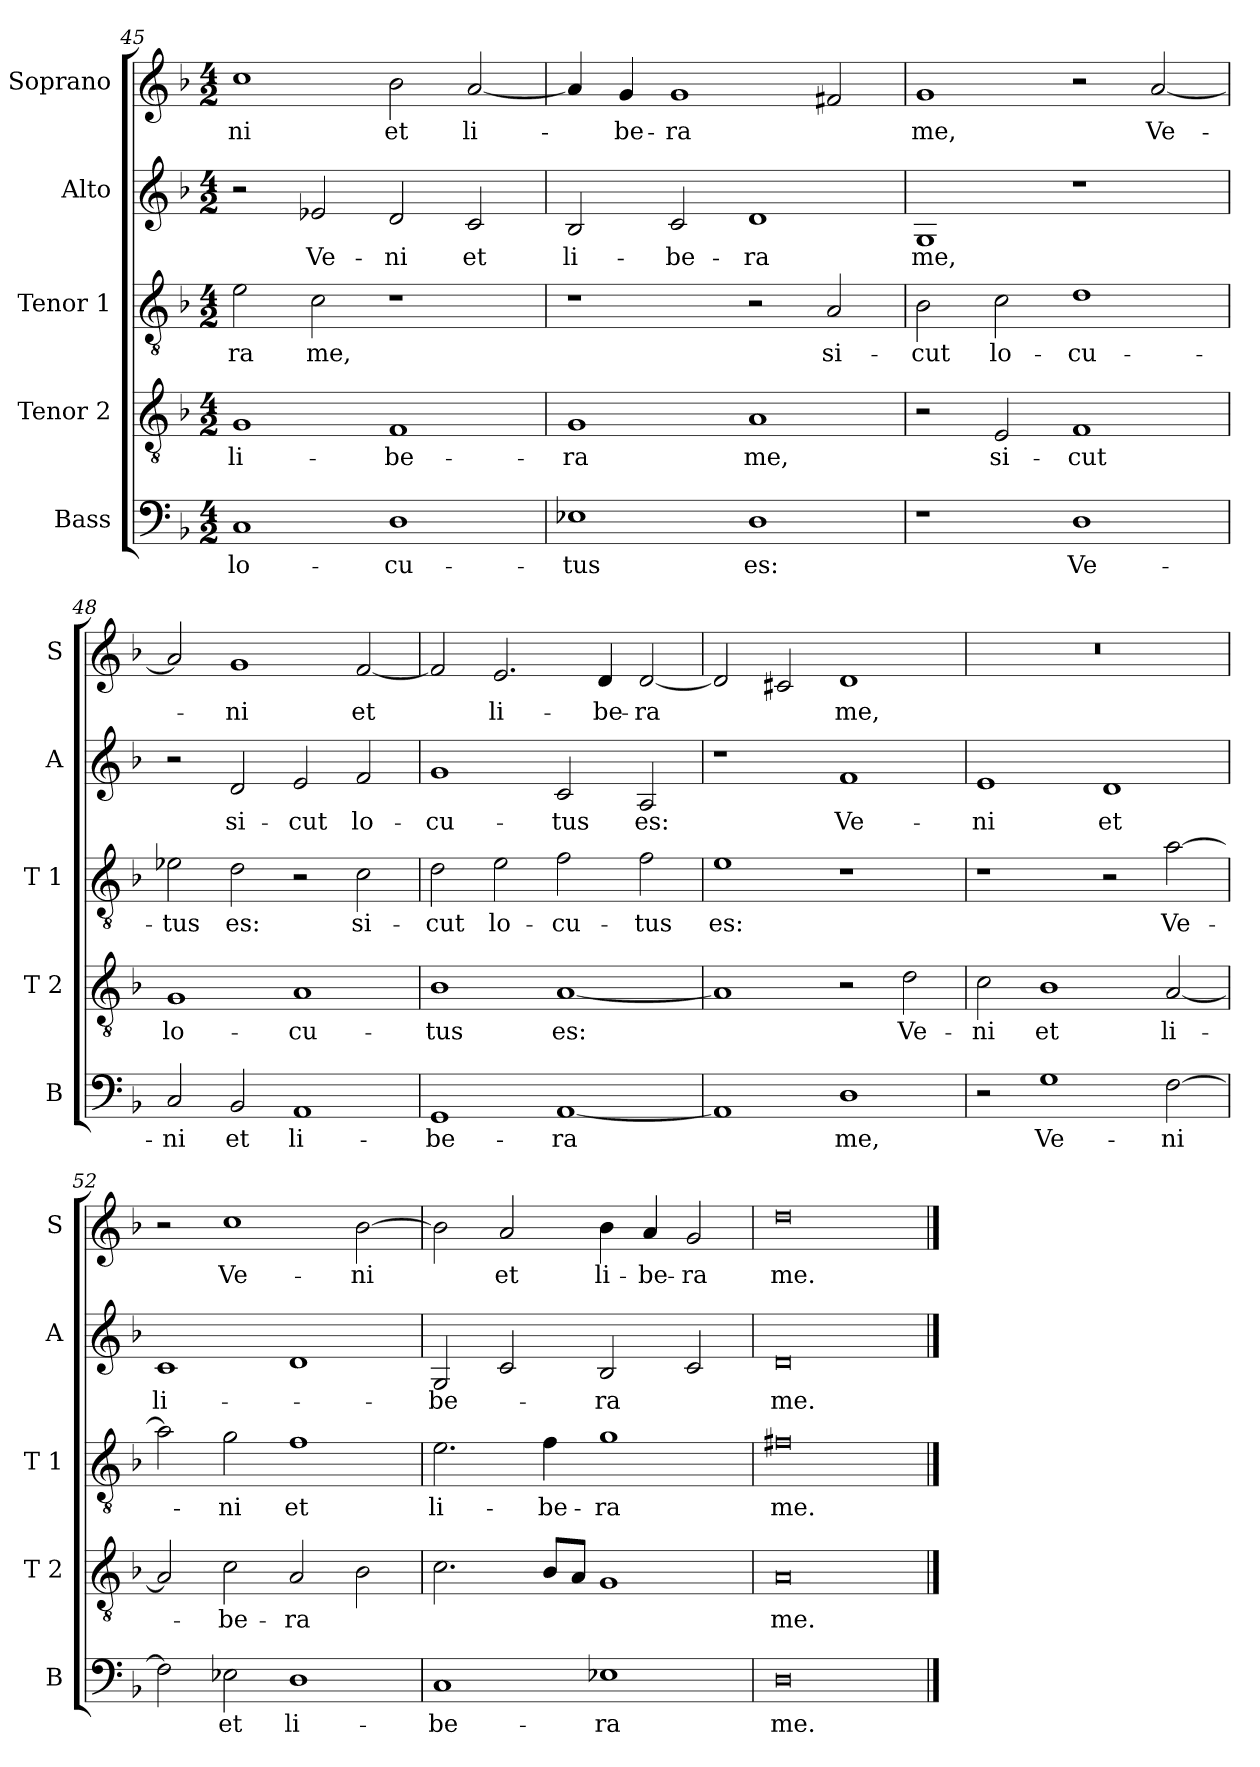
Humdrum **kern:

**kern	**text	**kern	**text	**kern	**text	**kern	**text	**kern	**text
*part5	*part5	*part4	*part4	*part3	*part3	*part2	*part2	*part1	*part1
*staff5	*staff5	*staff4	*staff4	*staff3	*staff3	*staff2	*staff2	*staff1	*staff1
*I"Bass	*	*I"Tenor 2	*	*I"Tenor 1	*	*I"Alto	*	*I"Soprano	*
*I'B	*	*I'T 2	*	*I'T 1	*	*I'A	*	*I'S	*
*clefF4	*	*clefGv2	*	*clefGv2	*	*clefG2	*	*clefG2	*
*k[b-]	*	*k[b-]	*	*k[b-]	*	*k[b-]	*	*k[b-]	*
*F:	*	*F:	*	*F:	*	*F:	*	*F:	*
*M4/2	*	*M4/2	*	*M4/2	*	*M4/2	*	*M4/2	*
=45	=45	=45	=45	=45	=45	=45	=45	=45	=45
!	!LO:LY:b	!	!LO:LY:b	!	!LO:LY:b	!	!	!	!LO:LY:b
1C	lo-	1G	li-	2e\	-ra	2r	.	1cc	-ni
!	!	!	!	!	!LO:LY:b	!	!LO:LY:b	!	!
.	.	.	.	2c\	me,	2e-X/	Ve-	.	.
!	!LO:LY:b	!	!LO:LY:b	!	!	!	!LO:LY:b	!	!LO:LY:b
1D	-cu-	1F	-be-	1r	.	2d/	-ni	2b-\	et
!	!	!	!	!	!	!	!LO:LY:b	!	!LO:LY:b
.	.	.	.	.	.	2c/	et	[2a/	li-
=46	=46	=46	=46	=46	=46	=46	=46	=46	=46
!	!LO:LY:b	!	!LO:LY:b	!	!	!	!LO:LY:b	!	!
1E-X	-tus	1G	-ra	1r	.	2B-/	li-	4a/]	.
!	!	!	!	!	!	!	!	!	!LO:LY:b
.	.	.	.	.	.	.	.	4g/	-be-
!	!	!	!	!	!	!	!LO:LY:b	!	!LO:LY:b
.	.	.	.	.	.	2c/	-be-	1g	-ra
!	!LO:LY:b	!	!LO:LY:b	!	!	!	!LO:LY:b	!	!
1D	es:	1A	me,	2r	.	1d	-ra	.	.
!	!	!	!	!	!LO:LY:b	!	!	!	!
.	.	.	.	2A/	si-	.	.	2f#X/	.
!!LO:LB:g=z
=47	=47	=47	=47	=47	=47	=47	=47	=47	=47
!	!	!	!	!	!LO:LY:b	!	!LO:LY:b	!	!LO:LY:b
1r	.	2r	.	2B-\	-cut	1G	me,	1g	me,
!	!	!	!LO:LY:b	!	!LO:LY:b	!	!	!	!
.	.	2E/	si-	2c\	lo-	.	.	.	.
!	!LO:LY:b	!	!LO:LY:b	!	!LO:LY:b	!	!	!	!
1D	Ve-	1F	-cut	1d	-cu-	1r	.	2r	.
!	!	!	!	!	!	!	!	!	!LO:LY:b
.	.	.	.	.	.	.	.	[2a/	Ve-
=48	=48	=48	=48	=48	=48	=48	=48	=48	=48
!	!LO:LY:b	!	!LO:LY:b	!	!LO:LY:b	!	!	!	!
2C/	-ni	1G	lo-	2e-X\	-tus	2r	.	2a/]	.
!	!LO:LY:b	!	!	!	!LO:LY:b	!	!LO:LY:b	!	!LO:LY:b
2BB-/	et	.	.	2d\	es:	2d/	si-	1g	-ni
!	!LO:LY:b	!	!LO:LY:b	!	!	!	!LO:LY:b	!	!
1AA	li-	1A	-cu-	2r	.	2e/	-cut	.	.
!	!	!	!	!	!LO:LY:b	!	!LO:LY:b	!	!LO:LY:b
.	.	.	.	2c\	si-	2f/	lo-	[2f/	et
=49	=49	=49	=49	=49	=49	=49	=49	=49	=49
!	!LO:LY:b	!	!LO:LY:b	!	!LO:LY:b	!	!LO:LY:b	!	!
1GG	-be-	1B-	-tus	2d\	-cut	1g	-cu-	2f/]	.
!	!	!	!	!	!LO:LY:b	!	!	!	!LO:LY:b
.	.	.	.	2e\	lo-	.	.	2.e/	li-
!	!LO:LY:b	!	!LO:LY:b	!	!LO:LY:b	!	!LO:LY:b	!	!
[1AA	-ra	[1A	es:	2f\	-cu-	2c/	-tus	.	.
!	!	!	!	!	!	!	!	!	!LO:LY:b
.	.	.	.	.	.	.	.	4d/	-be-
!	!	!	!	!	!LO:LY:b	!	!LO:LY:b	!	!LO:LY:b
.	.	.	.	2f\	-tus	2A/	es:	[2d/	-ra
=50	=50	=50	=50	=50	=50	=50	=50	=50	=50
!	!	!	!	!	!LO:LY:b	!	!	!	!
1AA]	.	1A]	.	1e	es:	1r	.	2d/]	.
.	.	.	.	.	.	.	.	2c#X/	.
!	!LO:LY:b	!	!	!	!	!	!LO:LY:b	!	!LO:LY:b
1D	me,	2r	.	1r	.	1f	Ve-	1d	me,
!	!	!	!LO:LY:b	!	!	!	!	!	!
.	.	2d\	Ve-	.	.	.	.	.	.
!!LO:LB:g=z
=51	=51	=51	=51	=51	=51	=51	=51	=51	=51
!	!	!	!LO:LY:b	!	!	!	!LO:LY:b	!	!
2r	.	2c\	-ni	1r	.	1e	-ni	0r	.
!	!LO:LY:b	!	!LO:LY:b	!	!	!	!	!	!
1G	Ve-	1B-	et	.	.	.	.	.	.
!	!	!	!	!	!	!	!LO:LY:b	!	!
.	.	.	.	2r	.	1d	et	.	.
!	!LO:LY:b	!	!LO:LY:b	!	!LO:LY:b	!	!	!	!
[2F\	-ni	[2A/	li-	[2a\	Ve-	.	.	.	.
=52	=52	=52	=52	=52	=52	=52	=52	=52	=52
!	!	!	!	!	!	!	!LO:LY:b	!	!
2F\]	.	2A/]	.	2a\]	.	1c	li-	2r	.
!	!LO:LY:b	!	!LO:LY:b	!	!LO:LY:b	!	!	!	!LO:LY:b
2E-X\	et	2c\	-be-	2g\	-ni	.	.	1cc	Ve-
!	!LO:LY:b	!	!LO:LY:b	!	!LO:LY:b	!	!	!	!
1D	li-	2A/	-ra	1f	et	1d	.	.	.
!	!	!	!	!	!	!	!	!	!LO:LY:b
.	.	2B-\	.	.	.	.	.	[2b-\	-ni
=53	=53	=53	=53	=53	=53	=53	=53	=53	=53
!	!LO:LY:b	!	!	!	!LO:LY:b	!	!LO:LY:b	!	!
1C	-be-	2.c\	.	2.e\	li-	2G/	-be-	2b-\]	.
!	!	!	!	!	!	!	!	!	!LO:LY:b
.	.	.	.	.	.	2c/	.	2a/	et
!	!	!	!	!	!LO:LY:b	!	!	!	!
.	.	8B-/L	.	4f\	-be-	.	.	.	.
.	.	8A/J	.	.	.	.	.	.	.
!	!LO:LY:b	!	!	!	!LO:LY:b	!	!LO:LY:b	!	!LO:LY:b
1E-X	-ra	1G	.	1g	-ra	2B-/	-ra	4b-\	li-
!	!	!	!	!	!	!	!	!	!LO:LY:b
.	.	.	.	.	.	.	.	4a/	-be-
!	!	!	!	!	!	!	!	!	!LO:LY:b
.	.	.	.	.	.	2c/	.	2g/	-ra
=54	=54	=54	=54	=54	=54	=54	=54	=54	=54
!	!LO:LY:b	!	!LO:LY:b	!	!LO:LY:b	!	!LO:LY:b	!	!LO:LY:b
0D	me.	0A	me.	0f#X	me.	0d	me.	0dd	me.
==	==	==	==	==	==	==	==	==	==
*-	*-	*-	*-	*-	*-	*-	*-	*-	*-
